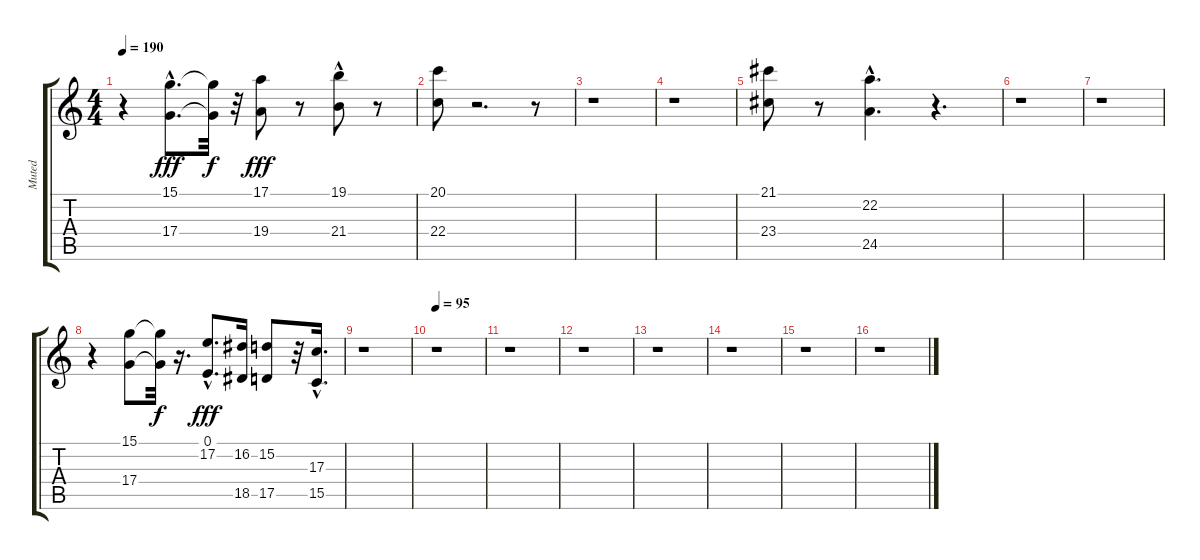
\track ("Muted" "Muted") {instrument brasssection}
\staff {score tabs}
\tuning (E4 B3 G3 D3 A2 E2) {hide}
\ts (4 4)
\tempo 190
\clef g2
\ks c
r.4{dy fff} (15.1{hac} 17.4{hac}).8{d} (15.1{t} 17.4{t}).32{dy f} r.32 (17.1 19.4).8{dy fff} r.8 (19.1 21.4{hac}).8 r.8 |
(20.1 22.4).8 r.2{d} r.8 |
r.1 |
r.1 |
(21.1 23.4).8 r.8 (22.2 24.5{hac}).4{d} r.4{d} |
r.1 |
r.1 |
r.4 (15.1 17.4).8 (15.1{t} 17.4{t}).32{dy f} r.16{d} (0.1{hac} 17.2{hac}).8{d dy fff} (16.2 18.5).16 (15.2 17.5).8 r.32 (17.3{hac} 15.5{hac}).16{d} |
r.1 |
\tempo 95
r.1 |
r.1 |
r.1 |
r.1 |
r.1 |
r.1 |
r.1
